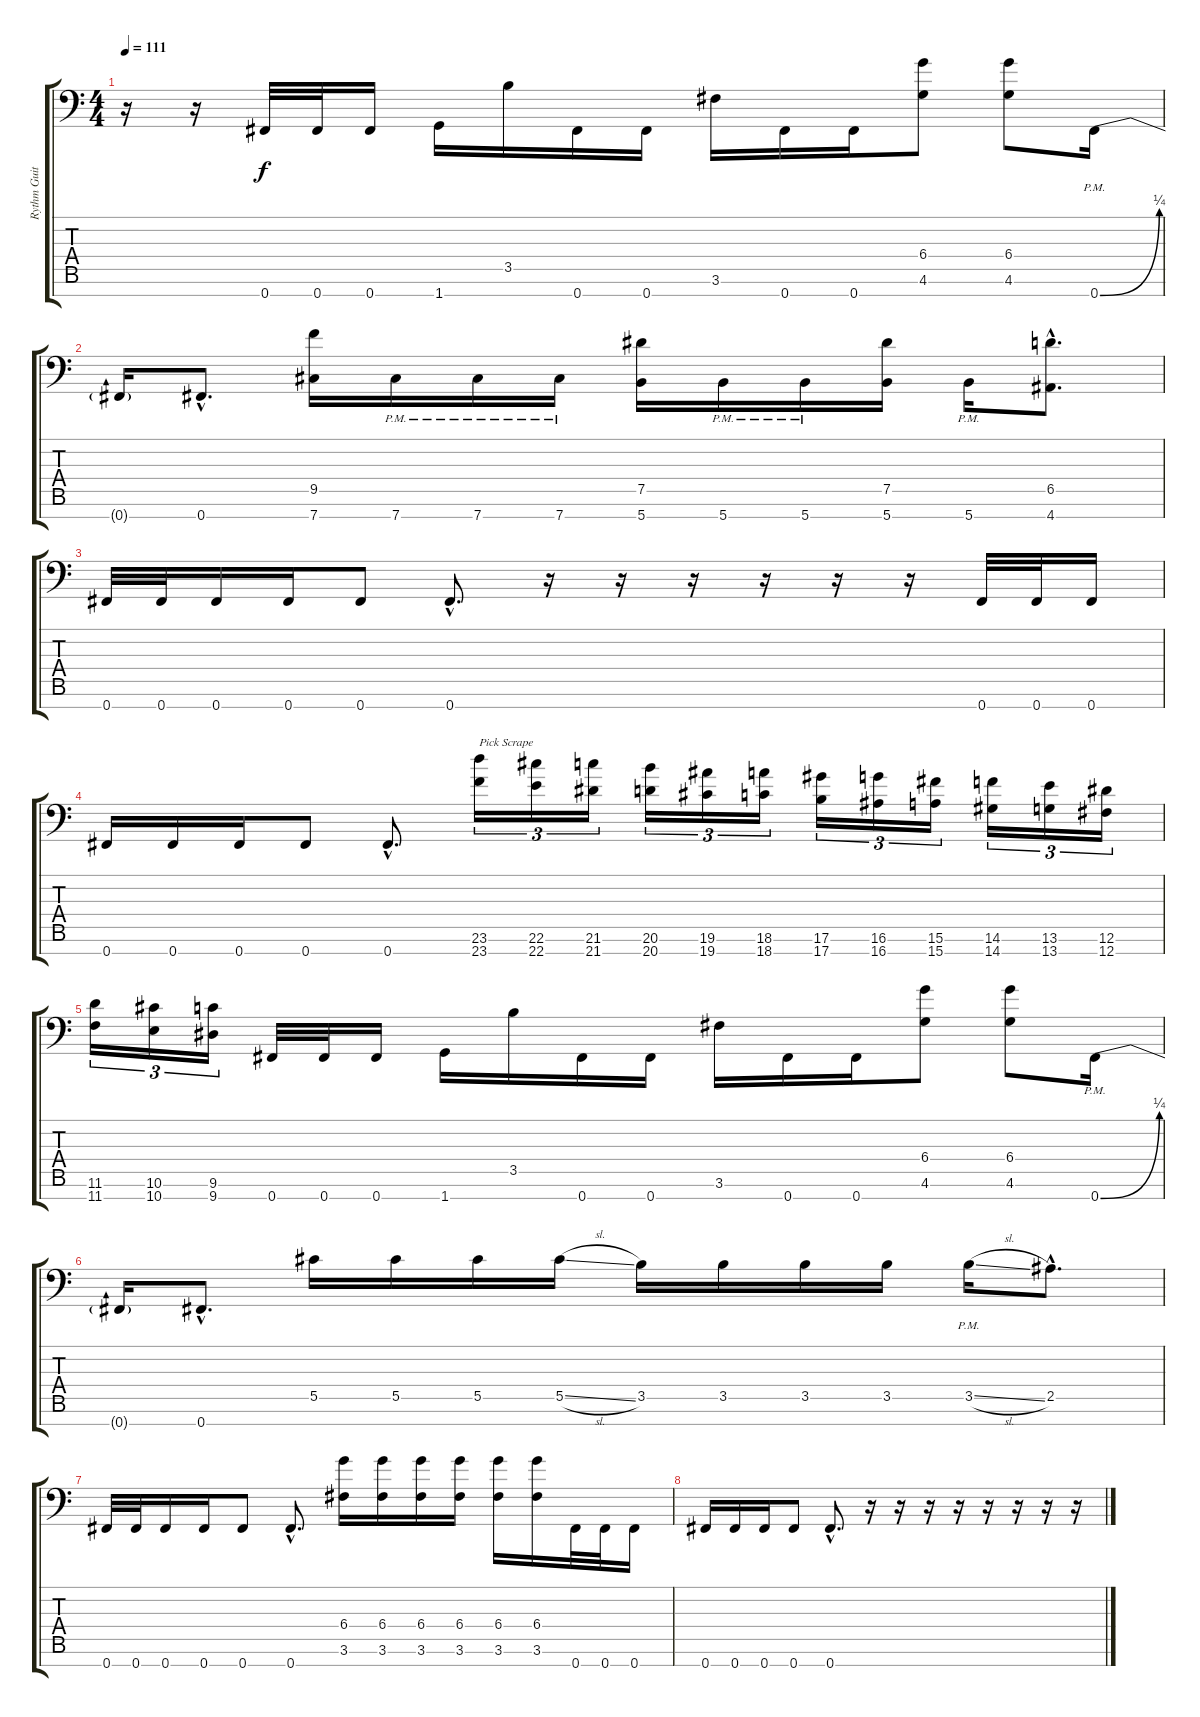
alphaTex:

\track ("Rythm Guitar #2" "Rythm Guit") {instrument distortionguitar}
\staff {score tabs}
\tuning (Db4 Ab3 Eb3 Db3 Ab2 Eb2 Gb1) {hide}
\ts (4 4)
\tempo 111
\clef f4
\ks c
r.16{dy f} r.16 0.7.32 0.7.32 0.7.16 1.7.16 3.5.16 0.7.16 0.7.16 3.6.16 0.7.16 0.7.16 (6.4 4.6).8 (6.4 4.6).8 0.7{be (bend 0 0 60 1) pm}.16 |
0.7{t}.16 0.7{hac}.8{d} (9.5 7.7).16 7.7{pm}.16 7.7{pm}.16 7.7{pm}.16 (7.5 5.7).16 5.7{pm}.16 5.7{pm}.16 (7.5 5.7).16 5.7{pm}.16 (6.5{hac} 4.7{hac}).8{d} |
0.7.32 0.7.32 0.7.16 0.7.16 0.7.8 0.7{hac}.8{d} r.16 r.16 r.16 r.16 r.16 r.16 0.7.32 0.7.32 0.7.16 |
0.7.16 0.7.16 0.7.16 0.7.8 0.7{hac}.8{d} (23.6 23.7).16{tu (3 2) txt "Pick Scrape" volume 9 instrument guitarharmonics} (22.6 22.7).16{tu (3 2)} (21.6 21.7).16{tu (3 2)} (20.6 20.7).16{tu (3 2)} (19.6 19.7).16{tu (3 2)} (18.6 18.7).16{tu (3 2)} (17.6 17.7).16{tu (3 2)} (16.6 16.7).16{tu (3 2)} (15.6 15.7).16{tu (3 2)} (14.6 14.7).16{tu (3 2)} (13.6 13.7).16{tu (3 2)} (12.6 12.7).16{tu (3 2)} |
(11.6 11.7).16{tu (3 2)} (10.6 10.7).16{tu (3 2)} (9.6 9.7).16{tu (3 2)} 0.7.32{volume 13 instrument distortionguitar} 0.7.32 0.7.16 1.7.16 3.5.16 0.7.16 0.7.16 3.6.16 0.7.16 0.7.16 (6.4 4.6).8 (6.4 4.6).8 0.7{be (bend 0 0 60 1) pm}.16 |
0.7{t}.16 0.7{hac}.8{d} 5.5.16 5.5.16 5.5.16 5.5{sl}.16 3.5.16 3.5.16 3.5.16 3.5.16 3.5{sl pm}.16 2.5{hac}.8{d} |
0.7.32 0.7.32 0.7.16 0.7.16 0.7.8 0.7{hac}.8{d} (6.4 3.6).16 (6.4 3.6).16 (6.4 3.6).16 (6.4 3.6).16 (6.4 3.6).16 (6.4 3.6).16 0.7.32 0.7.32 0.7.16 |
0.7.16 0.7.16 0.7.16 0.7.8 0.7{hac}.8{d} r.16 r.16 r.16 r.16 r.16 r.16 r.16 r.16
